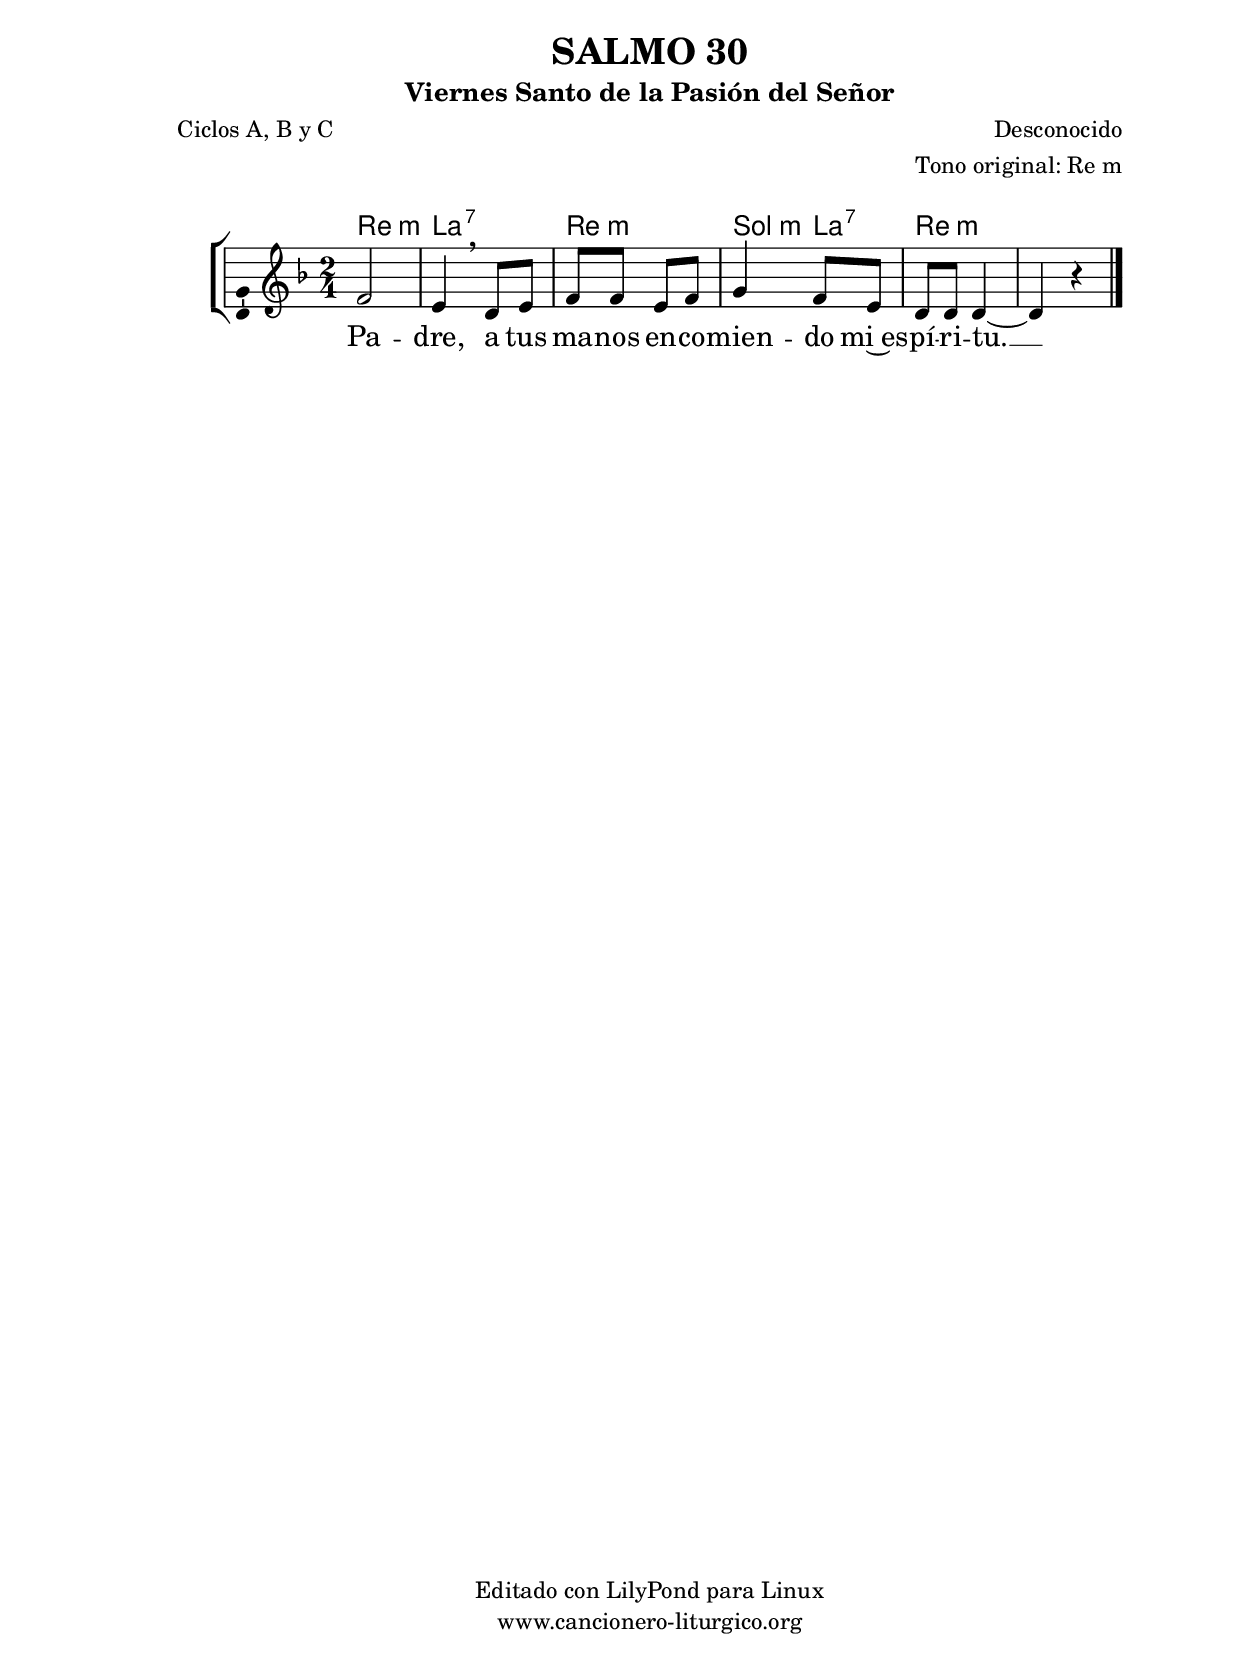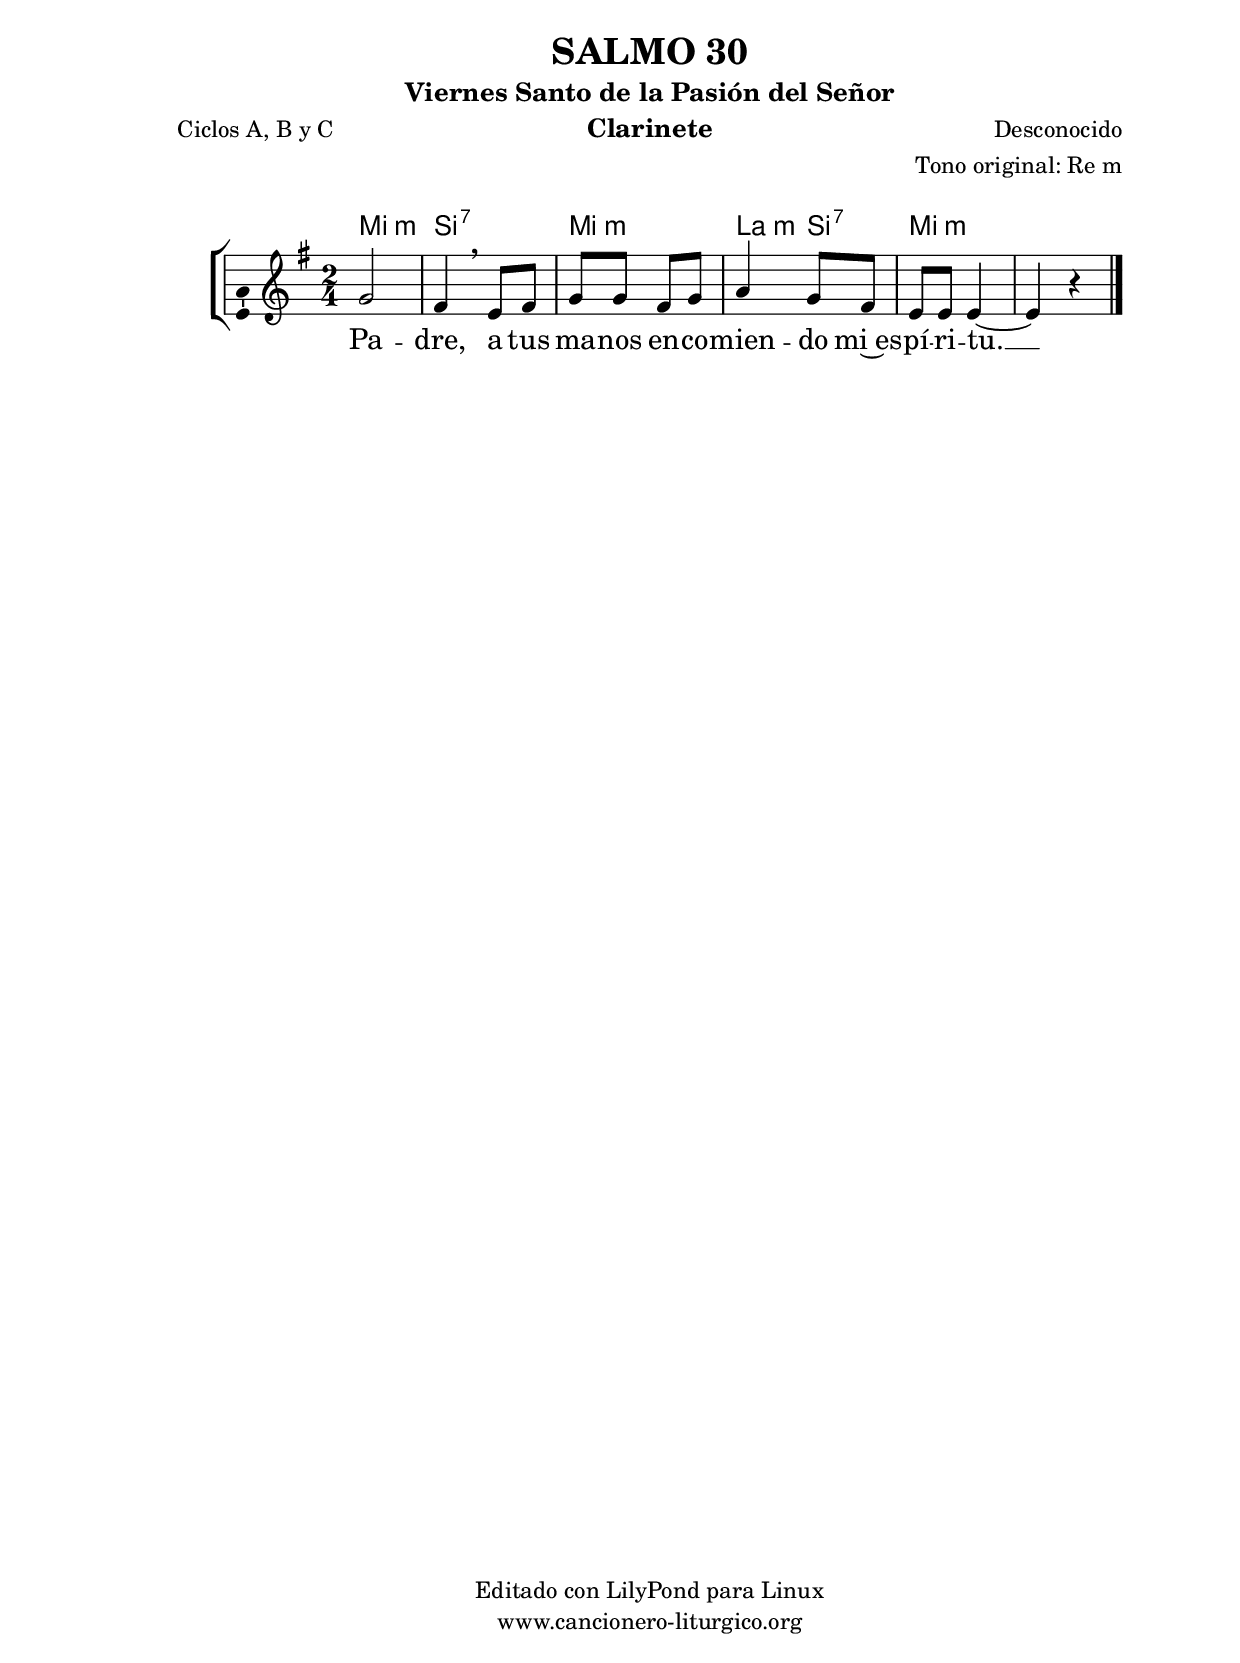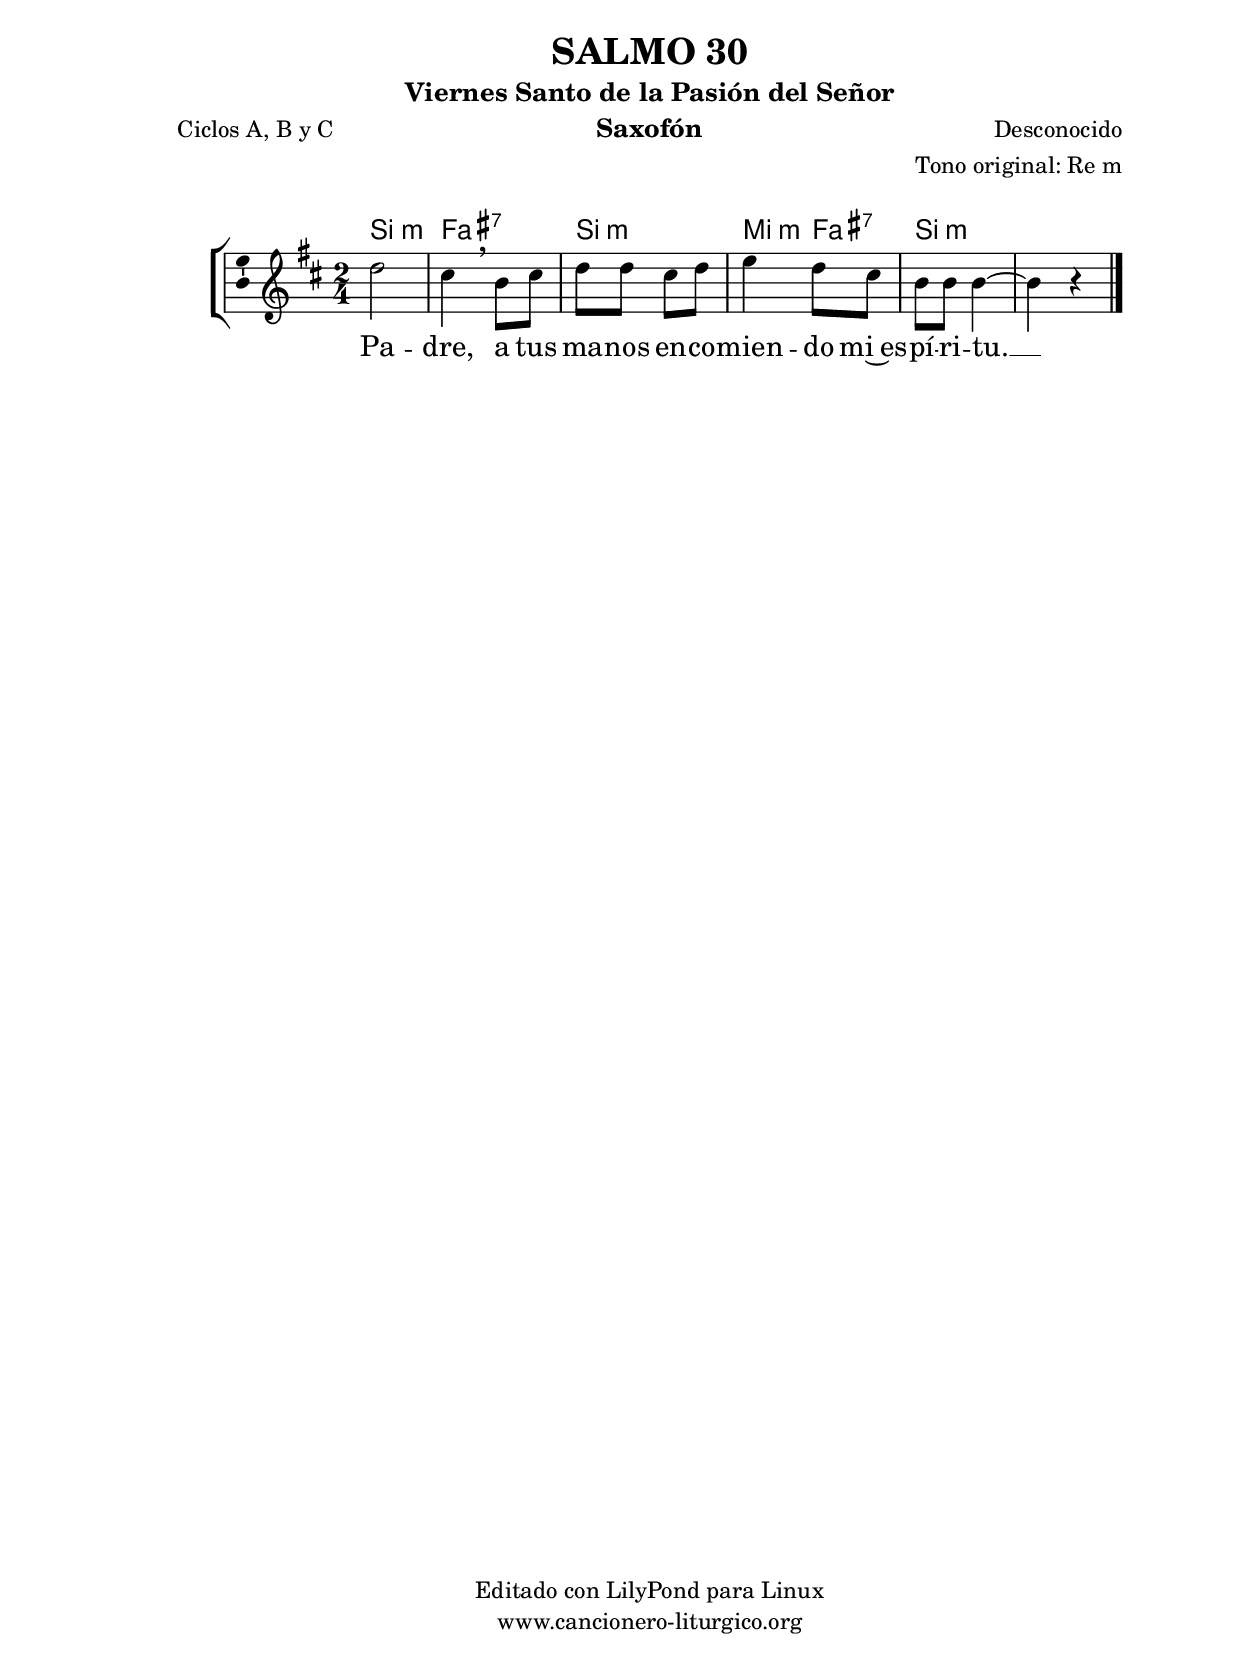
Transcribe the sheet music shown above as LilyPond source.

%
%para convertir .midi en .wav:
%timidity filename.midi -Ow -o finename.wav
%
%
%Para convertir de .wav a .mp3:
%lame -h -m j filename.wav
%
%
%para escuchar el midi:
%timidity nombrefichero.midi
%


%versión de lilypond para la que se ha escrito esta partitura:
\version "2.16.0"

	%Tamaño papel
	#(set-default-paper-size "a4")
	%Tamaño partitura
	#(set-global-staff-size 20)
	%No responde al pulsar sobre una nota
	#(ly:set-option 'point-and-click #f)

%parámetros del encabezamiento:
\header {
	title = "SALMO 30"
	subtitle = "Viernes Santo de la Pasión del Señor"
	composer = "Desconocido"
	poet = "Ciclos A, B y C"
	meter = ""
	arranger = "Tono original: Re m"
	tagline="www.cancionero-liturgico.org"
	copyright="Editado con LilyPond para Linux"
	tiempo = "Semana Santa"
	usos = "Salmo"
	letra = "Padre, a tus manos encomiendo mi espíritu."
	}

%parámetros asociados al papel:
\paper  {
	oddHeaderMarkup = \markup {\fill-line { \on-the-fly #not-first-page \fromproperty #'header:title \on-the-fly #not-first-page \fromproperty #'header:composer }}
	evenHeaderMarkup = \markup {\fill-line { \fromproperty #'header:composer \fromproperty #'header:title }}
	#(set-paper-size "a4")
	print-page-number = ##f
	first-page-number = 1
	print-first-page-number = ##f
%	head-separation = 3.0 \cm
	top-margin = 2.0 \cm
	bottom-margin = 0.5\cm
%%%	bottom-margin = -1.0\cm
	left-margin = 3.0 \cm
	line-width = 16.0 \cm 
	indent = 8\mm
	interscoreline = 2.\mm
	between-system-space = 15\mm
%	para que las partituras no llenen la hoja:
	ragged-bottom = ##t
%	idem para la última hoja:
	ragged-last-bottom = ##f
%	para que las partituras llenen el ancho del papel:
	ragged-last = ##f
	after-title-space = 2.5 \cm
%page-count=1
%system-count=8

	%Flexible Vertical Spacing
%	markup-markup-spacing =
%	#'((basic-distance . 15) (minimum-distance . 15) (padding . 3))
	markup-system-spacing =
	#'((basic-distance . 15) (minimum-distance . 15) (padding . 3))
	system-system-spacing =
	#'((basic-distance . 15) (minimum-distance . 15) (padding . 3))
	score-system-spacing =
	#'((basic-distance . 15) (minimum-distance . 15) (padding . 5))
%	top-system-spacing = % header
%	#'((basic-distance . 8) (minimum-distance . 0) (padding . 3))
%	top-markup-spacing =
%	#'((basic-distance . 20) (minimum-distance . 20) (padding . 3))
	last-bottom-spacing = % footer
	#'((basic-distance . 5) (minimum-distance . 5) (padding . 3))
%	score-markup-spacing =
%	#'((basic-distance . 16) (minimum-distance . 13) (padding . 3))

	}


%parámetros que afectan a toda la partitura:
global =  {
	%clave de sol (G):
	\clef G
	%armadura:
%	\transpose f e
	\key d \minor
	\tempo 4=100
	\set Score.tempoHideNote = ##t
	}


acordes = {
	\italianChords
	\chordmode {
%	\transpose f e
{

d2:m a:7 d:m g4:m a:7 d2:m

	}
	}
}

melodia = 
%	\transpose f e
{
	\relative c'{
	\time 2/4

f2 e4 \breathe d8 e
f8 f e f
g4 f8 e
d8 d d4~
d4 r4

	\bar "|."
	}
	}


texto = \lyricmode {
Pa -- dre, a tus ma -- nos en -- co -- mien -- do mi~es -- pí -- ri -- tu. __
	}


acordesStaff = \context ChordNames = acordesStaff <<
	\set chordChanges = ##t
	\acordes
	>>


vozStaff = \context Voice = vozStaff
\with {\consists "Ambitus_engraver"}
<<
%	\set Staff.instrumentName = ""
%	\set Staff.shortInstrumentName = ""
%	\set Staff.midiInstrument = #"clarinet"
%	\set Staff.midiInstrument = #"cello"
%	\set Staff.midiInstrument = #"flute"
	\set Staff.midiInstrument = #"electric guitar (jazz)"
%	\set Staff.midiInstrument = #"english horn"
%	\set Staff.midiInstrument = #"violin"
%	\set Staff.midiInstrument = #"glockenspiel"
	\set Staff.midiMinimumVolume = #0.7
	\set Staff.midiMaximumVolume = #0.9
	\global
	\melodia
	>>


textoStaff = \context Lyrics = textoStaff <<
	\lyricsto vozStaff \texto
	>>

\book {
	\score {
		\context ChoirStaff {
			\override StaffGroup.SystemStartBracket #'collapse-height = #1
			\override Score.SystemStartBar #'collapse-height = #1
			<<
			\acordesStaff
			\vozStaff
			\textoStaff
			>>
			}
		\layout {
	    		\context {
				\Lyrics
				\override LyricText #'font-size = #2
				}
	   		 \context {
				\Score
				%fontSize = #3
				\override StaffSymbol #'staff-space = #(magstep +3)
				%\override Beam #'thickness = #0.55
				%\override SpacingSpanner #'spacing-increment = #1.0
				%\override Slur #'height-limit = #1.5
				}
			}
		}
	\score {
		\unfoldRepeats
		\context ChoirStaff {
			<<
			\acordesStaff
			\vozStaff
			>>
			}
		\midi {
	  		\context {
	  			\Score
				tempoWholesPerMinute = #(ly:make-moment 70 4)
				}
			}
		}
	}

%Partitura para clarinete
#(define output-suffix "C")
\book {
	\header{
		instrument = "Clarinete"
		}
	\score {
		\context ChoirStaff {
			\override StaffGroup.SystemStartBracket #'collapse-height = #1
			\override Score.SystemStartBar #'collapse-height = #1
\transpose c d
			<<
			\acordesStaff
			\vozStaff
			\textoStaff
			>>
			}
		\layout {
	    		\context {
				\Lyrics
				\override LyricText #'font-size = #2
				}
	   		 \context {
				\Score
				%fontSize = #3
				\override StaffSymbol #'staff-space = #(magstep +3)
				%\override Beam #'thickness = #0.55
				%\override SpacingSpanner #'spacing-increment = #1.0
				%\override Slur #'height-limit = #1.5
				}
			}
		}
	}

%Partitura para saxofón
#(define output-suffix "S")
\book {
	\header{
		instrument = "Saxofón"
		}
	\score {
		\context ChoirStaff {
			\override StaffGroup.SystemStartBracket #'collapse-height = #1
			\override Score.SystemStartBar #'collapse-height = #1
\transpose c a
			<<
			\acordesStaff
			\vozStaff
			\textoStaff
			>>
			}
		\layout {
	    		\context {
				\Lyrics
				\override LyricText #'font-size = #2
				}
	   		 \context {
				\Score
				%fontSize = #3
				\override StaffSymbol #'staff-space = #(magstep +3)
				%\override Beam #'thickness = #0.55
				%\override SpacingSpanner #'spacing-increment = #1.0
				%\override Slur #'height-limit = #1.5
				}
			}
		}
	}

